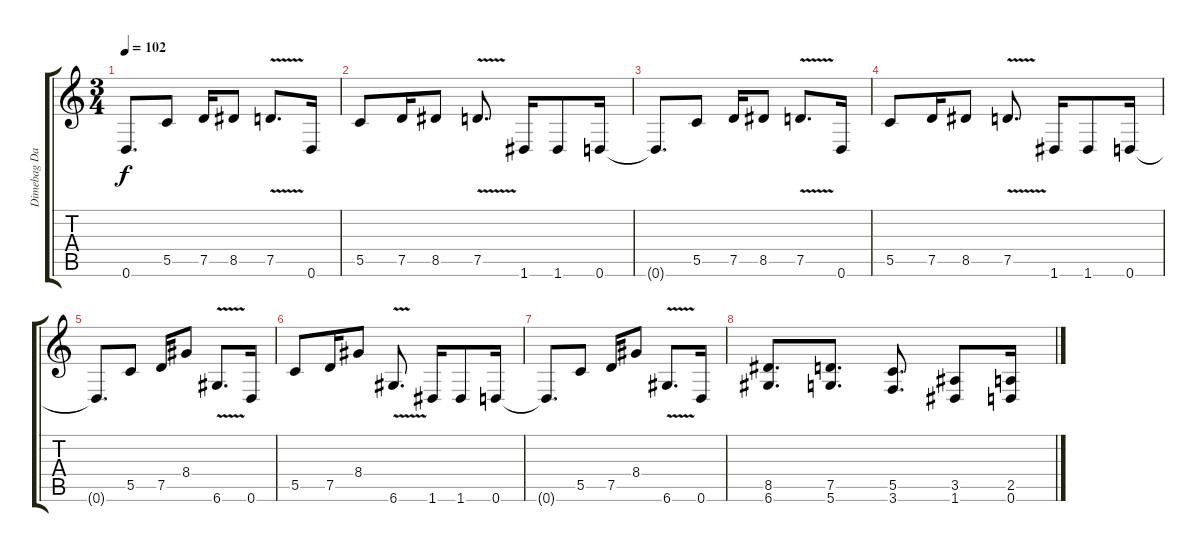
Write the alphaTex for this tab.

\track ("Dimebag Darrell Rhythm" "Dimebag Da") {instrument distortionguitar}
\staff {score tabs}
\tuning (D4 A3 F3 C3 G2 D2) {hide}
\ts (3 4)
\tempo 102
\clef g2
\ks c
0.6.8{d dy f} 5.5.8 7.5.16 8.5.8 7.5{v}.8{d} 0.6.16 |
5.5.8 7.5.16 8.5.8 7.5{v}.8{d} 1.6.16 1.6.8 0.6.16 |
0.6{t}.8{d} 5.5.8 7.5.16 8.5.8 7.5{v}.8{d} 0.6.16 |
5.5.8 7.5.16 8.5.8 7.5{v}.8{d} 1.6.16 1.6.8 0.6.16 |
0.6{t}.8{d} 5.5.8 7.5.16 8.4.8 6.6{v}.8{d} 0.6.16 |
5.5.8 7.5.16 8.4.8 6.6{v}.8{d} 1.6.16 1.6.8 0.6.16 |
0.6{t}.8{d} 5.5.8 7.5.16 8.4.8 6.6{v}.8{d} 0.6.16 |
(8.5 6.6).8{d} (7.5 5.6).8{d} (5.5 3.6).8{d} (3.5 1.6).8 (2.5 0.6).16
